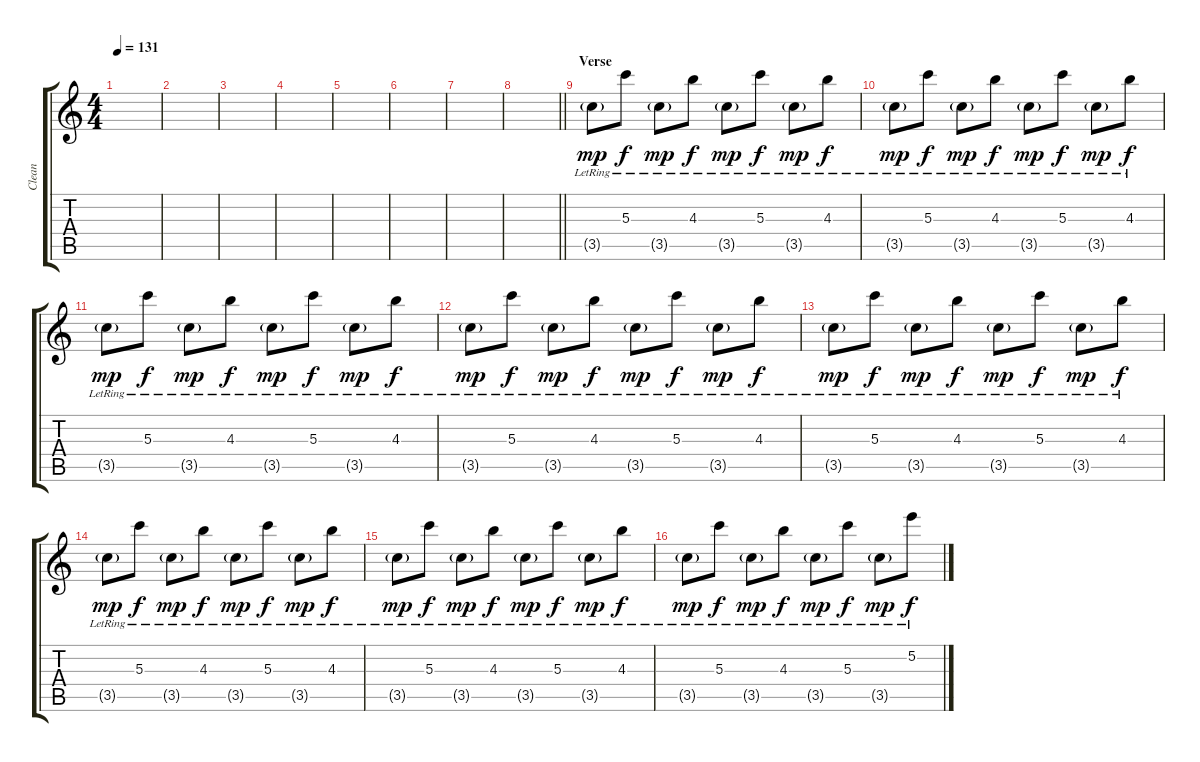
\track ("Clean" "Clean") {instrument electricguitarjazz}
\staff {score tabs}
\tuning (E4 B3 G3 D3 A2 E2) {hide}
\ts (4 4)
\tempo 131
\clef g2
\ks c
|
|
|
|
|
|
|
\barLineRight lightlight
|
\section ("" "Verse")
3.5{g lr}.8{ot 8vb dy mp} 5.3{lr}.8{ot 8vb dy f} 3.5{g lr}.8{ot 8vb dy mp} 4.3{lr}.8{ot 8vb dy f} 3.5{g lr}.8{ot 8vb dy mp} 5.3{lr}.8{ot 8vb dy f} 3.5{g lr}.8{ot 8vb dy mp} 4.3{lr}.8{ot 8vb dy f} |
3.5{g lr}.8{ot 8vb dy mp} 5.3{lr}.8{ot 8vb dy f} 3.5{g lr}.8{ot 8vb dy mp} 4.3{lr}.8{ot 8vb dy f} 3.5{g lr}.8{ot 8vb dy mp} 5.3{lr}.8{ot 8vb dy f} 3.5{g lr}.8{ot 8vb dy mp} 4.3{lr}.8{ot 8vb dy f} |
3.5{g lr}.8{ot 8vb dy mp} 5.3{lr}.8{ot 8vb dy f} 3.5{g lr}.8{ot 8vb dy mp} 4.3{lr}.8{ot 8vb dy f} 3.5{g lr}.8{ot 8vb dy mp} 5.3{lr}.8{ot 8vb dy f} 3.5{g lr}.8{ot 8vb dy mp} 4.3{lr}.8{ot 8vb dy f} |
3.5{g lr}.8{ot 8vb dy mp} 5.3{lr}.8{ot 8vb dy f} 3.5{g lr}.8{ot 8vb dy mp} 4.3{lr}.8{ot 8vb dy f} 3.5{g lr}.8{ot 8vb dy mp} 5.3{lr}.8{ot 8vb dy f} 3.5{g lr}.8{ot 8vb dy mp} 4.3{lr}.8{ot 8vb dy f} |
3.5{g lr}.8{ot 8vb dy mp} 5.3{lr}.8{ot 8vb dy f} 3.5{g lr}.8{ot 8vb dy mp} 4.3{lr}.8{ot 8vb dy f} 3.5{g lr}.8{ot 8vb dy mp} 5.3{lr}.8{ot 8vb dy f} 3.5{g lr}.8{ot 8vb dy mp} 4.3{lr}.8{ot 8vb dy f} |
3.5{g lr}.8{ot 8vb dy mp} 5.3{lr}.8{ot 8vb dy f} 3.5{g lr}.8{ot 8vb dy mp} 4.3{lr}.8{ot 8vb dy f} 3.5{g lr}.8{ot 8vb dy mp} 5.3{lr}.8{ot 8vb dy f} 3.5{g lr}.8{ot 8vb dy mp} 4.3{lr}.8{ot 8vb dy f} |
3.5{g lr}.8{ot 8vb dy mp} 5.3{lr}.8{ot 8vb dy f} 3.5{g lr}.8{ot 8vb dy mp} 4.3{lr}.8{ot 8vb dy f} 3.5{g lr}.8{ot 8vb dy mp} 5.3{lr}.8{ot 8vb dy f} 3.5{g lr}.8{ot 8vb dy mp} 4.3{lr}.8{ot 8vb dy f} |
3.5{g lr}.8{ot 8vb dy mp} 5.3{lr}.8{ot 8vb dy f} 3.5{g lr}.8{ot 8vb dy mp} 4.3{lr}.8{ot 8vb dy f} 3.5{g lr}.8{ot 8vb dy mp} 5.3{lr}.8{ot 8vb dy f} 3.5{g lr}.8{ot 8vb dy mp} 5.2{lr}.8{ot 8vb dy f}
